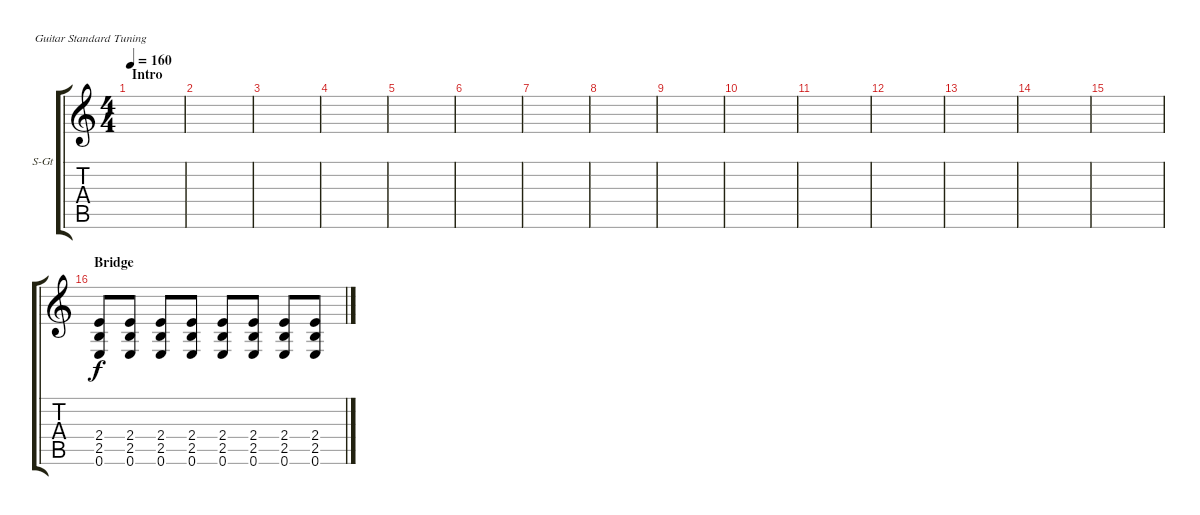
\defaultSystemsLayout 4
\bracketExtendMode groupsimilarinstruments
\firstSystemTrackNameOrientation horizontal
\otherSystemsTrackNameOrientation horizontal
\track ("Solo Guitar" "S-Gt") {instrument distortionguitar}
\staff {score tabs}
\tuning (E4 B3 G3 D3 A2 E2)
\ts (4 4)
\section ("" "Intro")
\tempo 160
\clef g2
\scale
0.485477
\ks c
|
\scale
0.257261 |
\scale
0.257261 |
\scale
0.333333 |
\scale
0.333333 |
\scale
0.333333 |
\scale
0.333333 |
\scale
0.333333 |
\scale
0.333333 |
\scale
0.333333 |
\scale
0.333333 |
\scale
0.333333 |
\scale
0.333333 |
\scale
0.333333 |
\scale
0.333333 |
\section ("" "Bridge")
\scale
0.333333 (2.5 2.4 0.6).8 (2.5 2.4 0.6).8 (2.5 2.4 0.6).8 (2.5 2.4 0.6).8 (2.5 2.4 0.6).8 (2.5 2.4 0.6).8 (2.5 2.4 0.6).8 (2.5 2.4 0.6).8
